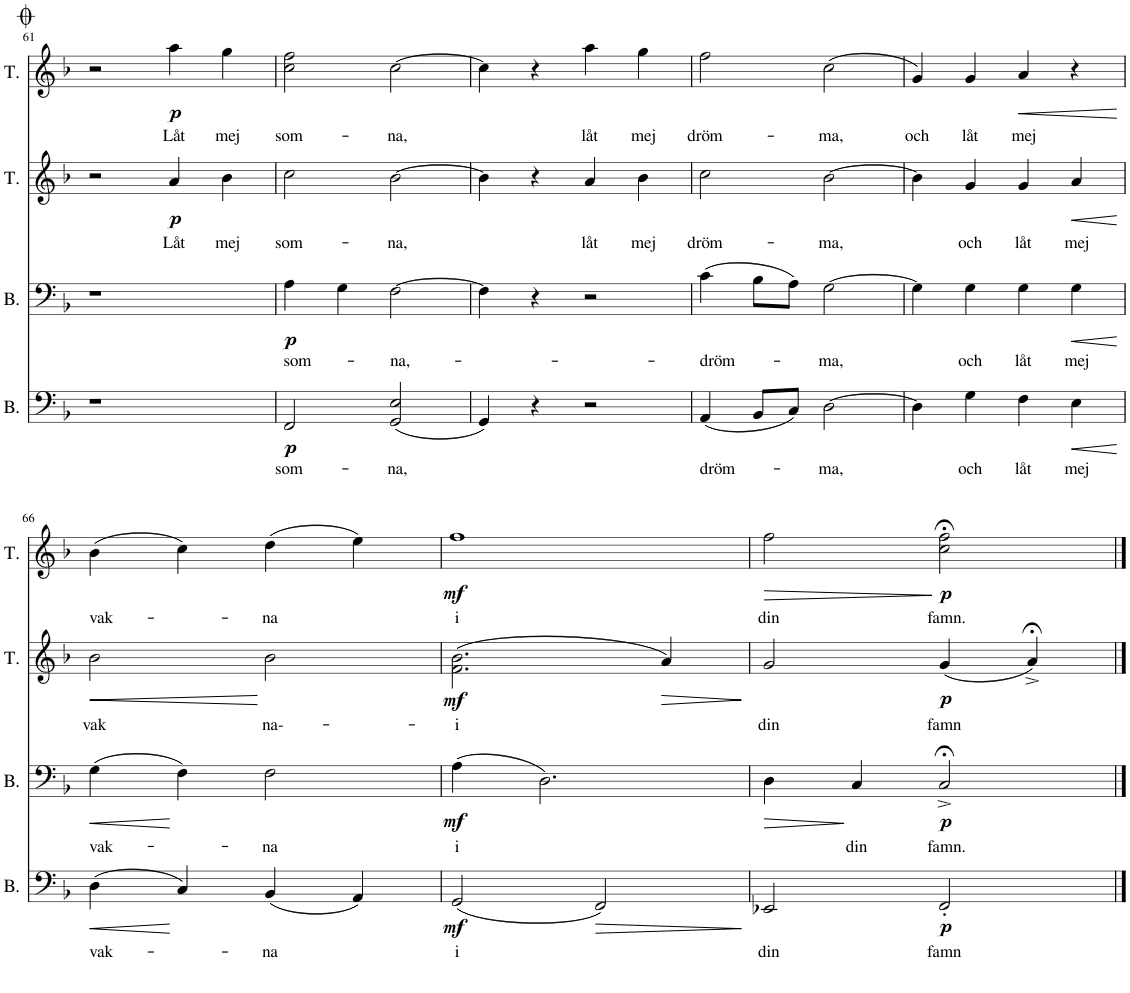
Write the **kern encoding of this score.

**kern	**text	**dynam	**kern	**text	**dynam	**kern	**text	**dynam	**kern	**text	**dynam
*part4	*part4	*part4	*part3	*part3	*part3	*part2	*part2	*part2	*part1	*part1	*part1
*staff4	*staff4	*staff4	*staff3	*staff3	*staff3	*staff2	*staff2	*staff2	*staff1	*staff1	*staff1
*I"Bass	*	*	*I"Bass	*	*	*I"Tenor	*	*	*I"Tenor	*	*
*I'B.	*	*	*I'B.	*	*	*I'T.	*	*	*I'T.	*	*
!!LO:PB:g=z
*clefF4	*	*	*clefF4	*	*	*clefG2	*	*	*clefG2	*	*
*k[b-]	*	*	*k[b-]	*	*	*k[b-]	*	*	*k[b-]	*	*
*M4/4	*	*	*M4/4	*	*	*M4/4	*	*	*M4/4	*	*
=61	=61	=61	=61	=61	=61	=61	=61	=61	=61	=61	=61
1r	.	.	1r	.	.	2r	.	.	2r	.	.
!	!	!	!	!	!	!	!LO:LY:b	!LO:DY:b	!	!LO:LY:b	!LO:DY:b
.	.	.	.	.	.	4a/	Låt	p	4aa\	Låt	p
!	!	!	!	!	!	!	!LO:LY:b	!	!	!LO:LY:b	!
.	.	.	.	.	.	4b-\	mej	.	4gg\	mej	.
=62	=62	=62	=62	=62	=62	=62	=62	=62	=62	=62	=62
!	!LO:LY:b	!LO:DY:b	!	!LO:LY:b	!LO:DY:b	!	!LO:LY:b	!	!	!LO:LY:b	!
2FF/	som-	p	4A\	som-	p	2cc\	som-	.	2cc\ 2ff\	som-	.
.	.	.	4G\	.	.	.	.	.	.	.	.
!	!LO:LY:b	!	!	!LO:LY:b	!	!	!LO:LY:b	!	!	!LO:LY:b	!
(2GG/ 2E/	-na,	.	[2F\	-na,-	.	[2b-\	-na,	.	[2cc\	-na,	.
=63	=63	=63	=63	=63	=63	=63	=63	=63	=63	=63	=63
4GG/)	.	.	4F\]	.	.	4b-\]	.	.	4cc\]	.	.
4r	.	.	4r	.	.	4r	.	.	4r	.	.
!	!	!	!	!	!	!	!LO:LY:b	!	!	!LO:LY:b	!
2r	.	.	2r	.	.	4a/	låt	.	4aa\	låt	.
!	!	!	!	!	!	!	!LO:LY:b	!	!	!LO:LY:b	!
.	.	.	.	.	.	4b-\	mej	.	4gg\	mej	.
=64	=64	=64	=64	=64	=64	=64	=64	=64	=64	=64	=64
!	!LO:LY:b	!	!	!LO:LY:b	!	!	!LO:LY:b	!	!	!LO:LY:b	!
(4AA/	dröm-	.	(4c\	-dröm-	.	2cc\	dröm-	.	2ff\	dröm-	.
8BB-/L	.	.	8B-\L	.	.	.	.	.	.	.	.
8C/J)	.	.	8A\J)	.	.	.	.	.	.	.	.
!	!LO:LY:b	!	!	!LO:LY:b	!	!	!LO:LY:b	!	!	!LO:LY:b	!
[2D\	-ma,	.	[2G\	-ma,	.	[2b-\	-ma,	.	(2cc\	-ma,	.
=65	=65	=65	=65	=65	=65	=65	=65	=65	=65	=65	=65
!	!	!	!	!	!	!	!	!	!	!LO:LY:b	!
4D\]	.	.	4G\]	.	.	4b-\]	.	.	4g/)	och	.
!	!LO:LY:b	!	!	!LO:LY:b	!	!	!LO:LY:b	!	!	!LO:LY:b	!
4G\	och	.	4G\	och	.	4g/	och	.	4g/	låt	.
!	!LO:LY:b	!	!	!LO:LY:b	!	!	!LO:LY:b	!	!	!LO:LY:b	!LO:HP:b
4F\	låt	.	4G\	låt	.	4g/	låt	.	4a/	mej	<
!	!LO:LY:b	!LO:HP:b	!	!LO:LY:b	!LO:HP:b	!	!LO:LY:b	!LO:HP:b	!	!	!
4E\	mej	<	4G\	mej	<	4a/	mej	<	4r	.	.
.	.	[	.	.	[	.	.	[	.	.	[
!!LO:LB:g=z
=66	=66	=66	=66	=66	=66	=66	=66	=66	=66	=66	=66
!	!LO:LY:b	!LO:HP:b	!	!LO:LY:b	!LO:HP:b	!	!LO:LY:b	!LO:HP:b	!	!LO:LY:b	!
(4D\	vak-	<	(4G\	vak-	<	2b-\	vak	<	(4b-\	vak-	.
4C/)	.	[	4F\)	.	[	.	.	.	4cc\)	.	.
!	!LO:LY:b	!	!	!LO:LY:b	!	!	!LO:LY:b	!	!	!LO:LY:b	!
(4BB-/	-na	.	2F\	-na	.	2b-\	na--	[	(4dd\	-na	.
4AA/)	.	.	.	.	.	.	.	.	4ee\)	.	.
=67	=67	=67	=67	=67	=67	=67	=67	=67	=67	=67	=67
!	!LO:LY:b	!LO:DY:b	!	!LO:LY:b	!LO:DY:b	!	!LO:LY:b	!LO:DY:b	!	!LO:LY:b	!LO:DY:b
(2GG/	i	mf	(4A\	i	mf	(2.f\ 2.b-\	-i	mf	1ff	i	mf
.	.	.	2.D\)	.	.	.	.	.	.	.	.
!	!	!LO:HP:b	!	!	!	!	!	!	!	!	!
2FF/)	.	>	.	.	.	.	.	.	.	.	.
!	!	!	!	!	!	!	!	!LO:HP:b	!	!	!
.	.	.	.	.	.	4a/)	.	>	.	.	.
.	.	]	.	.	.	.	.	]	.	.	.
=68	=68	=68	=68	=68	=68	=68	=68	=68	=68	=68	=68
!	!LO:LY:b	!	!	!	!LO:HP:b	!	!LO:LY:b	!	!	!LO:LY:b	!LO:HP:b
2EE-X/	din	.	4D\	.	>	2g/	din	.	2ff\	din	>
!	!	!	!	!LO:LY:b	!	!	!	!	!	!	!
.	.	.	4C/	din	]	.	.	.	.	.	.
!	!LO:LY:b	!LO:DY:b	!	!LO:LY:b	!LO:DY:b	!	!LO:LY:b	!LO:DY:b	!	!LO:LY:b	!LO:DY:n=1:b
2FF'/	famn	p	2C;<^/	famn.	p	(4g/	famn	p	2cc\;< 2ff\;<	famn.	] p
.	.	.	.	.	.	4a;<^/)	.	.	.	.	.
==	==	==	==	==	==	==	==	==	==	==	==
*-	*-	*-	*-	*-	*-	*-	*-	*-	*-	*-	*-
